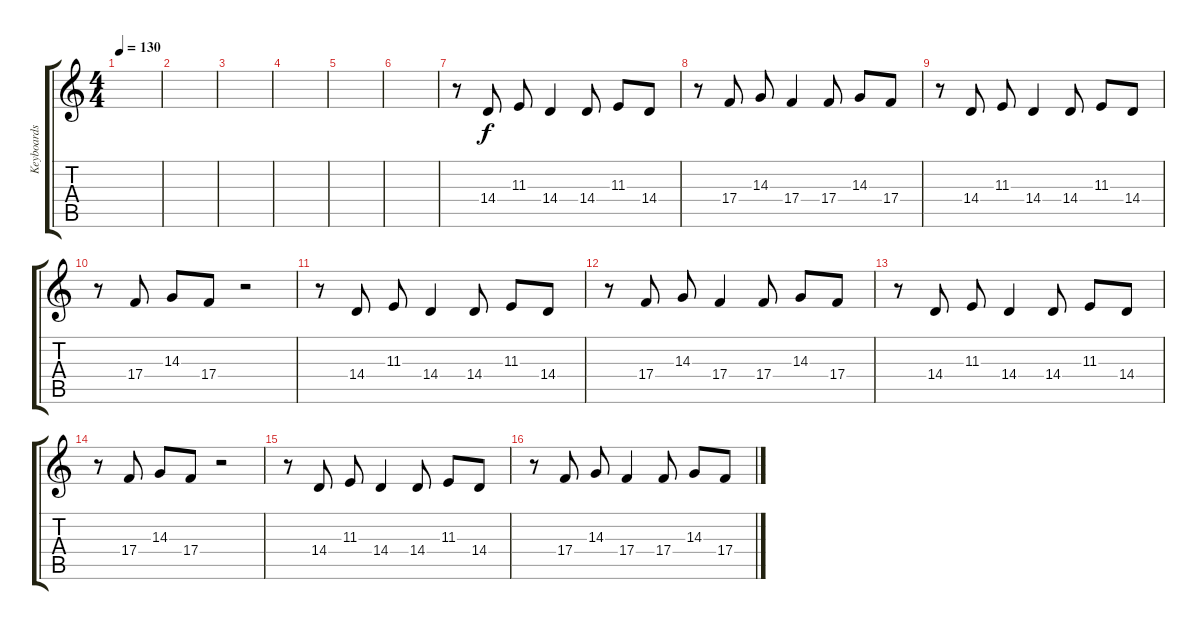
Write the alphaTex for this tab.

\track ("Keyboards" "Keyboards") {instrument synthvoice}
\staff {score tabs}
\tuning (D4 A3 F3 C3 G2 D2) {hide}
\ts (4 4)
\tempo 130
\clef g2
\ks c
|
|
|
|
|
|
r.8{instrument stringensemble1} 14.4.8 11.3.8 14.4.4 14.4.8 11.3.8 14.4.8 |
r.8 17.4.8 14.3.8 17.4.4 17.4.8 14.3.8 17.4.8 |
r.8 14.4.8 11.3.8 14.4.4 14.4.8 11.3.8 14.4.8 |
r.8 17.4.8 14.3.8 17.4.8 r.2 |
r.8 14.4.8 11.3.8 14.4.4 14.4.8 11.3.8 14.4.8 |
r.8 17.4.8 14.3.8 17.4.4 17.4.8 14.3.8 17.4.8 |
r.8 14.4.8 11.3.8 14.4.4 14.4.8 11.3.8 14.4.8 |
r.8 17.4.8 14.3.8 17.4.8 r.2 |
r.8 14.4.8 11.3.8 14.4.4 14.4.8 11.3.8 14.4.8 |
r.8 17.4.8 14.3.8 17.4.4 17.4.8 14.3.8 17.4.8
